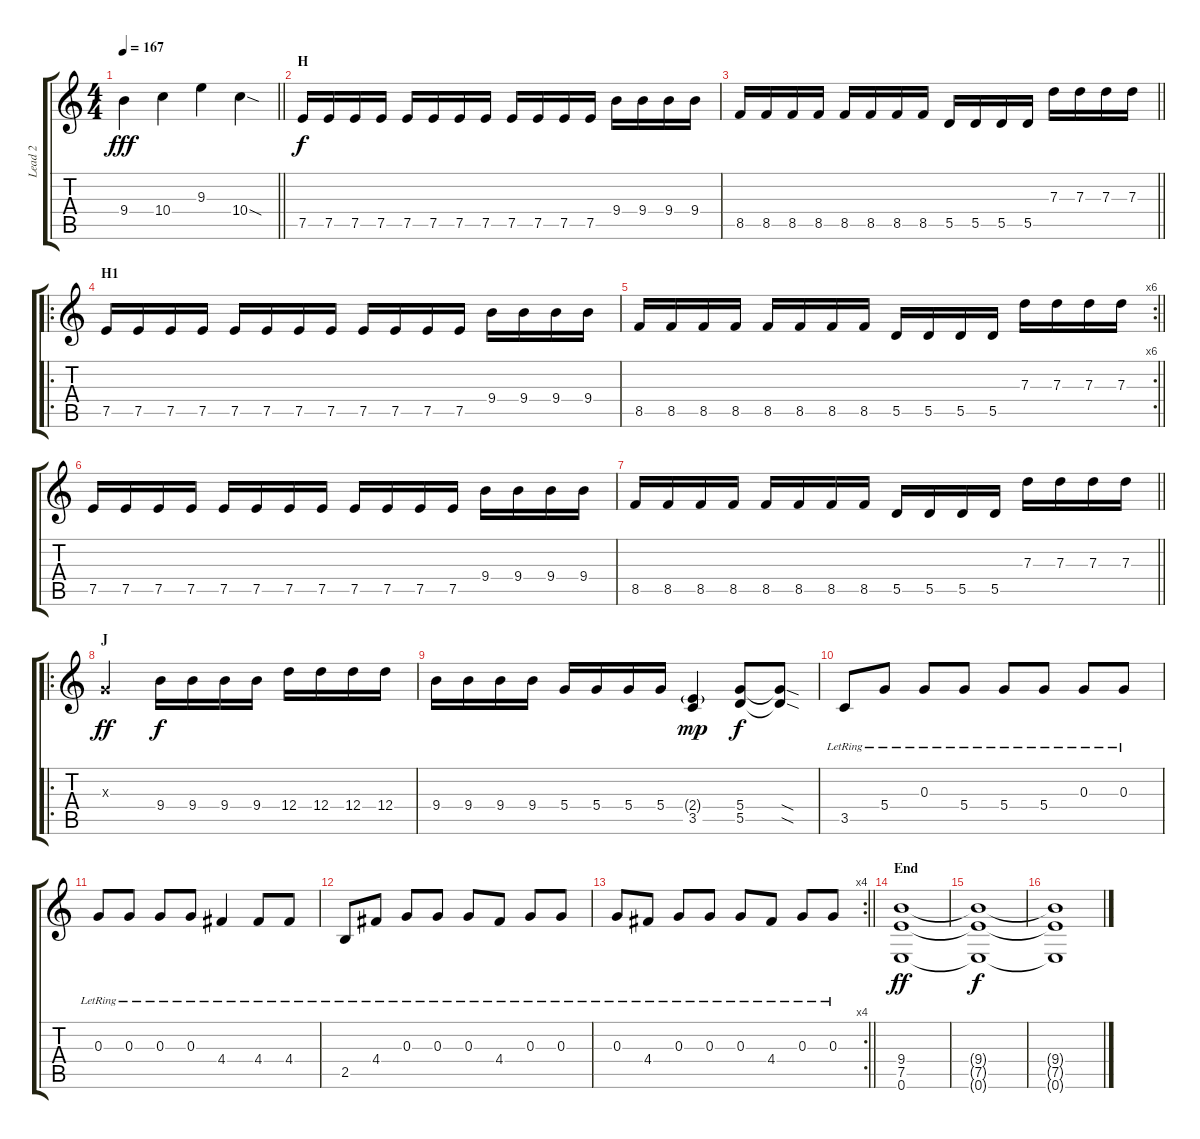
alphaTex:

\track ("Lead 2" "Lead 2") {instrument overdrivenguitar}
\staff {score tabs}
\tuning (E4 B3 G3 D3 A2 E2) {hide}
\ts (4 4)
\tempo 167
\clef g2
\barLineRight lightlight
\ks c
9.4.4{dy fff} 10.4.4 9.3.4 10.4{sod}.4 |
\section ("" "H")
7.5.16{dy f balance 14} 7.5.16 7.5.16 7.5.16 7.5.16 7.5.16 7.5.16 7.5.16 7.5.16 7.5.16 7.5.16 7.5.16 9.4.16 9.4.16 9.4.16 9.4.16 |
\barLineRight lightlight
8.5.16 8.5.16 8.5.16 8.5.16 8.5.16 8.5.16 8.5.16 8.5.16 5.5.16 5.5.16 5.5.16 5.5.16 7.3.16 7.3.16 7.3.16 7.3.16 |
\ro
\section ("" "H1")
7.5.16 7.5.16 7.5.16 7.5.16 7.5.16 7.5.16 7.5.16 7.5.16 7.5.16 7.5.16 7.5.16 7.5.16 9.4.16 9.4.16 9.4.16 9.4.16 |
\rc 6
\barLineRight lightlight
8.5.16 8.5.16 8.5.16 8.5.16 8.5.16 8.5.16 8.5.16 8.5.16 5.5.16 5.5.16 5.5.16 5.5.16 7.3.16 7.3.16 7.3.16 7.3.16 |
\section ("" "")
7.5.16 7.5.16 7.5.16 7.5.16 7.5.16 7.5.16 7.5.16 7.5.16 7.5.16 7.5.16 7.5.16 7.5.16 9.4.16 9.4.16 9.4.16 9.4.16 |
\barLineRight lightlight
8.5.16 8.5.16 8.5.16 8.5.16 8.5.16 8.5.16 8.5.16 8.5.16 5.5.16 5.5.16 5.5.16 5.5.16 7.3.16 7.3.16 7.3.16 7.3.16 |
\ro
\section ("" "J")
0.3{x}.2{dy ff} 9.4.16{dy f} 9.4.16 9.4.16 9.4.16 12.4.16 12.4.16 12.4.16 12.4.16 |
9.4.16 9.4.16 9.4.16 9.4.16 5.4.16 5.4.16 5.4.16 5.4.16 (2.4{g} 3.5).4{dy mp} (5.4 5.5).8{dy f} (5.4{sod t} 5.5{sod t}).8 |
3.5{lr}.8 5.4{lr}.8 0.3{lr}.8 5.4{lr}.8 5.4{lr}.8 5.4{lr}.8 0.3{lr}.8 0.3{lr}.8 |
0.3{lr}.8 0.3{lr}.8 0.3{lr}.8 0.3{lr}.8 4.4{lr}.4 4.4{lr}.8 4.4{lr}.8 |
2.5{lr}.8 4.4{lr}.8 0.3{lr}.8 0.3{lr}.8 0.3{lr}.8 4.4{lr}.8 0.3{lr}.8 0.3{lr}.8 |
\rc 4
\barLineRight lightlight
0.3{lr}.8 4.4{lr}.8 0.3{lr}.8 0.3{lr}.8 0.3{lr}.8 4.4{lr}.8 0.3{lr}.8 0.3{lr}.8 |
\section ("" "End")
(9.4 7.5 0.6).1{dy ff} |
(9.4{t} 7.5{t} 0.6{t}).1{dy f} |
(9.4{t} 7.5{t} 0.6{t}).1
